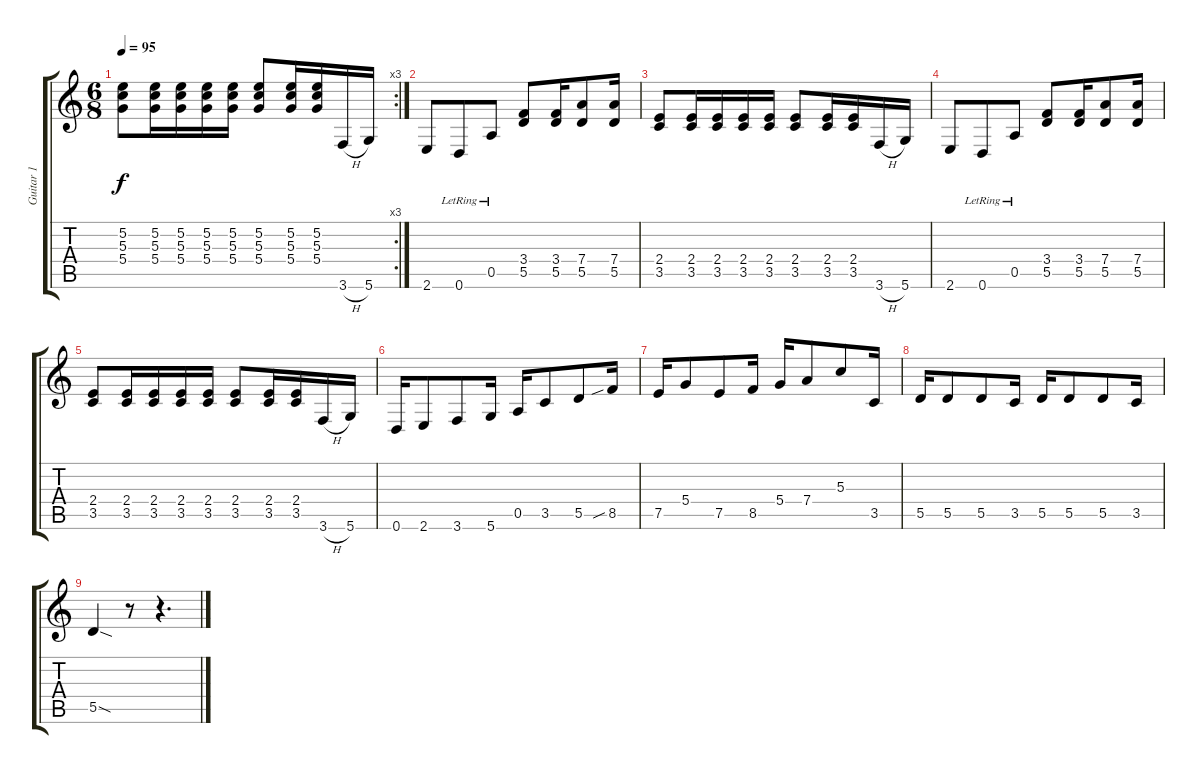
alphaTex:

\track ("Guitar 1" "Guitar 1") {instrument distortionguitar}
\staff {score tabs}
\tuning (E4 B3 G3 D3 A2 D2) {hide}
\rc 3
\ts (6 8)
\tempo 95
\clef g2
\ks c
(5.2 5.3 5.4).8{dy f} (5.2 5.3 5.4).16 (5.2 5.3 5.4).16 (5.2 5.3 5.4).16 (5.2 5.3 5.4).16 (5.2 5.3 5.4).8 (5.2 5.3 5.4).16 (5.2 5.3 5.4).16 3.6{h}.16 5.6.16 |
2.6.8 0.6{lr}.8 0.5{lr}.8 (3.4 5.5).8 (3.4 5.5).16 (7.4 5.5).8 (7.4 5.5).16 |
(2.4 3.5).8 (2.4 3.5).16 (2.4 3.5).16 (2.4 3.5).16 (2.4 3.5).16 (2.4 3.5).8 (2.4 3.5).16 (2.4 3.5).16 3.6{h}.16 5.6.16 |
2.6.8 0.6{lr}.8 0.5{lr}.8 (3.4 5.5).8 (3.4 5.5).16 (7.4 5.5).8 (7.4 5.5).16 |
(2.4 3.5).8 (2.4 3.5).16 (2.4 3.5).16 (2.4 3.5).16 (2.4 3.5).16 (2.4 3.5).8 (2.4 3.5).16 (2.4 3.5).16 3.6{h}.16 5.6.16 |
0.6.16 2.6.8 3.6.8 5.6.16 0.5.16 3.5.8 5.5.8 8.5{sib}.16 |
7.5.16 5.4.8 7.5.8 8.5.16 5.4.16 7.4.8 5.3.8 3.5.16 |
5.5.16 5.5.8 5.5.8 3.5.16 5.5.16 5.5.8 5.5.8 3.5.16 |
5.5{sod}.4 r.8 r.4{d}
